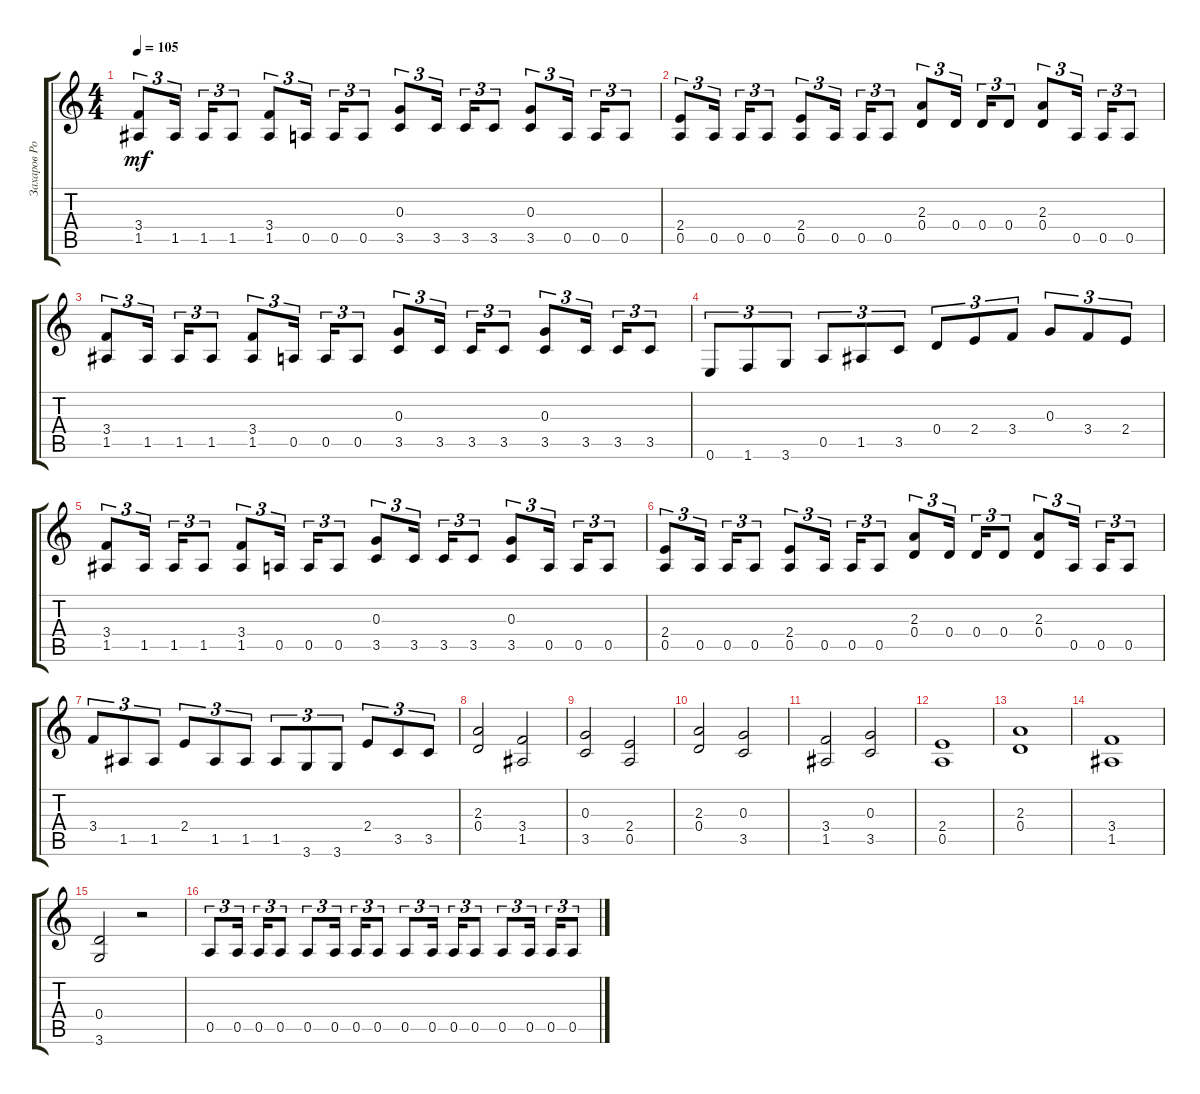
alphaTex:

\track ("Захаров Роман" "Захаров Ро") {instrument distortionguitar}
\staff {score tabs}
\tuning (E4 B3 G3 D3 A2 E2) {hide}
\ts (4 4)
\tempo 105
\clef g2
\ks c
(3.4 1.5).8{tu (3 2) dy mf} 1.5.16{tu (3 2)} 1.5.16{tu (3 2)} 1.5.8{tu (3 2)} (3.4 1.5).8{tu (3 2)} 0.5.16{tu (3 2)} 0.5.16{tu (3 2)} 0.5.8{tu (3 2)} (0.3 3.5).8{tu (3 2)} 3.5.16{tu (3 2)} 3.5.16{tu (3 2)} 3.5.8{tu (3 2)} (0.3 3.5).8{tu (3 2)} 0.5.16{tu (3 2)} 0.5.16{tu (3 2)} 0.5.8{tu (3 2)} |
(2.4 0.5).8{tu (3 2)} 0.5.16{tu (3 2)} 0.5.16{tu (3 2)} 0.5.8{tu (3 2)} (2.4 0.5).8{tu (3 2)} 0.5.16{tu (3 2)} 0.5.16{tu (3 2)} 0.5.8{tu (3 2)} (2.3 0.4).8{tu (3 2)} 0.4.16{tu (3 2)} 0.4.16{tu (3 2)} 0.4.8{tu (3 2)} (2.3 0.4).8{tu (3 2)} 0.5.16{tu (3 2)} 0.5.16{tu (3 2)} 0.5.8{tu (3 2)} |
(3.4 1.5).8{tu (3 2)} 1.5.16{tu (3 2)} 1.5.16{tu (3 2)} 1.5.8{tu (3 2)} (3.4 1.5).8{tu (3 2)} 0.5.16{tu (3 2)} 0.5.16{tu (3 2)} 0.5.8{tu (3 2)} (0.3 3.5).8{tu (3 2)} 3.5.16{tu (3 2)} 3.5.16{tu (3 2)} 3.5.8{tu (3 2)} (0.3 3.5).8{tu (3 2)} 3.5.16{tu (3 2)} 3.5.16{tu (3 2)} 3.5.8{tu (3 2)} |
0.6.8{tu (3 2)} 1.6.8{tu (3 2)} 3.6.8{tu (3 2)} 0.5.8{tu (3 2)} 1.5.8{tu (3 2)} 3.5.8{tu (3 2)} 0.4.8{tu (3 2)} 2.4.8{tu (3 2)} 3.4.8{tu (3 2)} 0.3.8{tu (3 2)} 3.4.8{tu (3 2)} 2.4.8{tu (3 2)} |
(3.4 1.5).8{tu (3 2)} 1.5.16{tu (3 2)} 1.5.16{tu (3 2)} 1.5.8{tu (3 2)} (3.4 1.5).8{tu (3 2)} 0.5.16{tu (3 2)} 0.5.16{tu (3 2)} 0.5.8{tu (3 2)} (0.3 3.5).8{tu (3 2)} 3.5.16{tu (3 2)} 3.5.16{tu (3 2)} 3.5.8{tu (3 2)} (0.3 3.5).8{tu (3 2)} 0.5.16{tu (3 2)} 0.5.16{tu (3 2)} 0.5.8{tu (3 2)} |
(2.4 0.5).8{tu (3 2)} 0.5.16{tu (3 2)} 0.5.16{tu (3 2)} 0.5.8{tu (3 2)} (2.4 0.5).8{tu (3 2)} 0.5.16{tu (3 2)} 0.5.16{tu (3 2)} 0.5.8{tu (3 2)} (2.3 0.4).8{tu (3 2)} 0.4.16{tu (3 2)} 0.4.16{tu (3 2)} 0.4.8{tu (3 2)} (2.3 0.4).8{tu (3 2)} 0.5.16{tu (3 2)} 0.5.16{tu (3 2)} 0.5.8{tu (3 2)} |
3.4.8{tu (3 2)} 1.5.8{tu (3 2)} 1.5.8{tu (3 2)} 2.4.8{tu (3 2)} 1.5.8{tu (3 2)} 1.5.8{tu (3 2)} 1.5.8{tu (3 2)} 3.6.8{tu (3 2)} 3.6.8{tu (3 2)} 2.4.8{tu (3 2)} 3.5.8{tu (3 2)} 3.5.8{tu (3 2)} |
(2.3 0.4).2 (3.4 1.5).2 |
(0.3 3.5).2 (2.4 0.5).2 |
(2.3 0.4).2 (0.3 3.5).2 |
(3.4 1.5).2 (0.3 3.5).2 |
(2.4 0.5).1 |
(2.3 0.4).1 |
(3.4 1.5).1 |
(0.4 3.6).2 r.2 |
0.5.8{tu (3 2)} 0.5.16{tu (3 2)} 0.5.16{tu (3 2)} 0.5.8{tu (3 2)} 0.5.8{tu (3 2)} 0.5.16{tu (3 2)} 0.5.16{tu (3 2)} 0.5.8{tu (3 2)} 0.5.8{tu (3 2)} 0.5.16{tu (3 2)} 0.5.16{tu (3 2)} 0.5.8{tu (3 2)} 0.5.8{tu (3 2)} 0.5.16{tu (3 2)} 0.5.16{tu (3 2)} 0.5.8{tu (3 2)}
